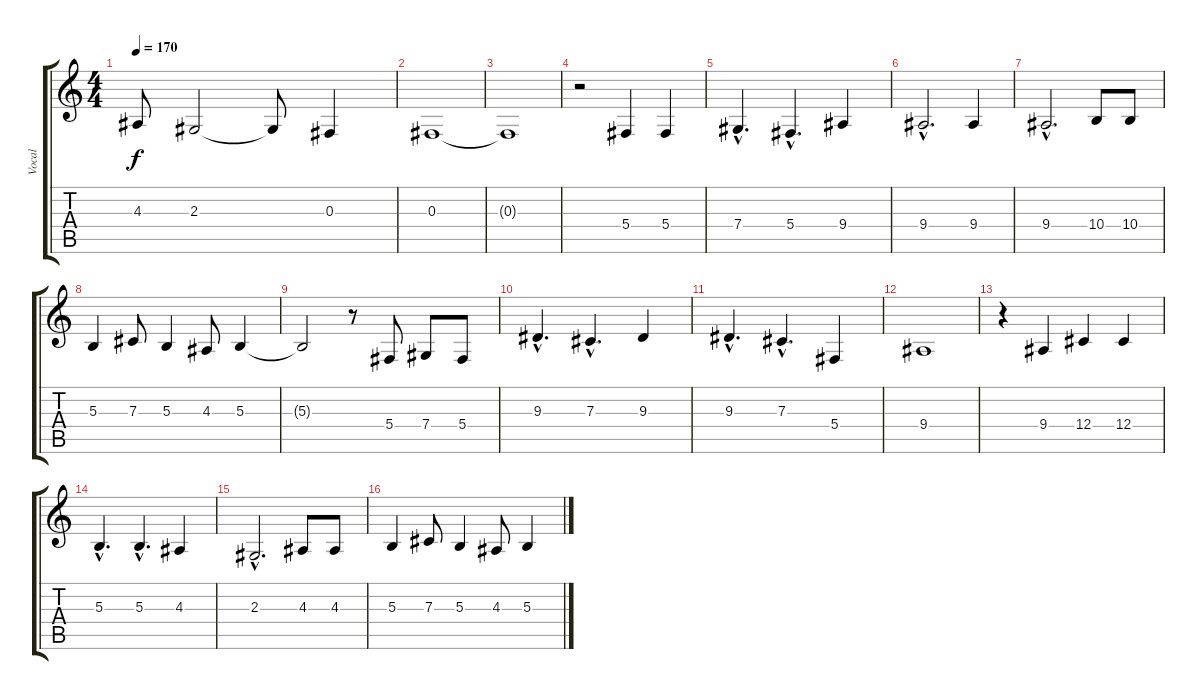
\track ("Vocal" "Vocal") {instrument violin}
\staff {score tabs}
\tuning (Eb4 Bb3 Gb3 Db3 Ab2 Eb2) {hide}
\ts (4 4)
\tempo 170
\clef g2
\ks c
4.3{t}.8{dy f} 2.3.2 2.3{t}.8 0.3.4 |
0.3.1 |
0.3{t}.1 |
r.2 5.4.4 5.4.4 |
7.4{hac}.4{d} 5.4{hac}.4{d} 9.4.4 |
9.4{hac}.2{d} 9.4.4 |
9.4{hac}.2{d} 10.4.8 10.4.8 |
5.3.4 7.3.8 5.3.4 4.3.8 5.3.4 |
5.3{t}.2 r.8 5.4.8 7.4.8 5.4.8 |
9.3{hac}.4{d} 7.3{hac}.4{d} 9.3.4 |
9.3{hac}.4{d} 7.3{hac}.4{d} 5.4.4 |
9.4.1 |
r.4 9.4.4 12.4.4 12.4.4 |
5.3{hac}.4{d} 5.3{hac}.4{d} 4.3.4 |
2.3{hac}.2{d} 4.3.8 4.3.8 |
5.3.4 7.3.8 5.3.4 4.3.8 5.3.4
